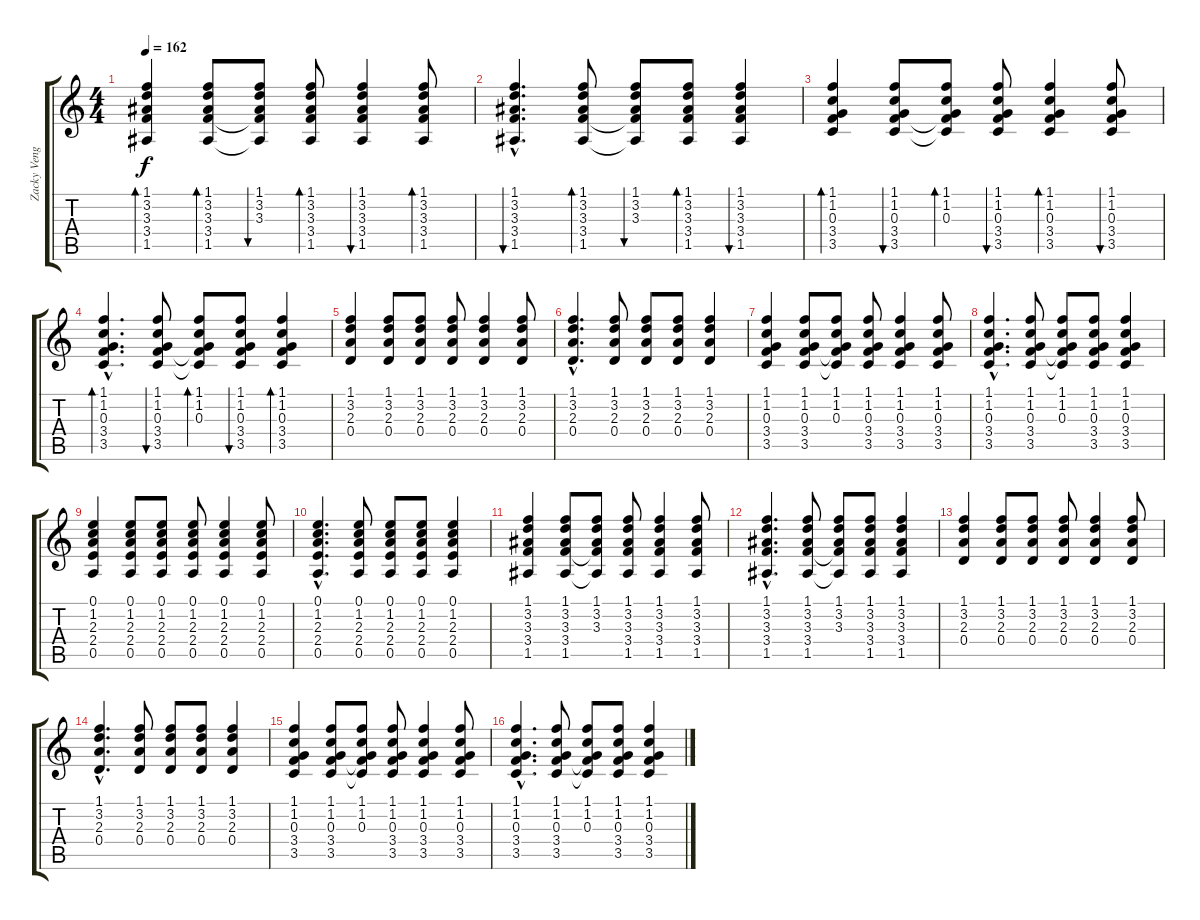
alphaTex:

\track ("Zacky Vengeance" "Zacky Veng") {instrument distortionguitar}
\staff {score tabs}
\tuning (E4 B3 G3 D3 A2 D2) {hide}
\ts (4 4)
\tempo 162
\clef g2
\ks c
(1.1 3.2 3.3 3.4 1.5).4{bd 60 dy f} (1.1 3.2 3.3 3.4 1.5).8{bd 60} (1.1 3.2 3.3 3.4{t} 1.5{t}).8{bu 60} (1.1 3.2 3.3 3.4 1.5).8{bd 60} (1.1 3.2 3.3 3.4 1.5).4{bu 60} (1.1 3.2 3.3 3.4 1.5).8{bd 60} |
(1.1{hac} 3.2{hac} 3.3{hac} 3.4{hac} 1.5{hac}).4{d bu 60} (1.1 3.2 3.3 3.4 1.5).8{bd 60} (1.1 3.2 3.3 3.4{t} 1.5{t}).8{bu 60} (1.1 3.2 3.3 3.4 1.5).8{bd 60} (1.1 3.2 3.3 3.4 1.5).4{bu 60} |
(1.1 1.2 0.3 3.4 3.5).4{bd 60} (1.1 1.2 0.3 3.4 3.5).8{bu 60} (1.1 1.2 0.3 3.4{t} 3.5{t}).8{bd 60} (1.1 1.2 0.3 3.4 3.5).8{bu 60} (1.1 1.2 0.3 3.4 3.5).4{bd 60} (1.1 1.2 0.3 3.4 3.5).8{bu 60} |
(1.1{hac} 1.2{hac} 0.3{hac} 3.4{hac} 3.5{hac}).4{d bd 60} (1.1 1.2 0.3 3.4 3.5).8{bu 60} (1.1 1.2 0.3 3.4{t} 3.5{t}).8{bd 60} (1.1 1.2 0.3 3.4 3.5).8{bu 60} (1.1 1.2 0.3 3.4 3.5).4{bd 60} |
(1.1 3.2 2.3 0.4).4 (1.1 3.2 2.3 0.4).8 (1.1 3.2 2.3 0.4).8 (1.1 3.2 2.3 0.4).8 (1.1 3.2 2.3 0.4).4 (1.1 3.2 2.3 0.4).8 |
(1.1{hac} 3.2{hac} 2.3{hac} 0.4{hac}).4{d} (1.1 3.2 2.3 0.4).8 (1.1 3.2 2.3 0.4).8 (1.1 3.2 2.3 0.4).8 (1.1 3.2 2.3 0.4).4 |
(1.1 1.2 0.3 3.4 3.5).4 (1.1 1.2 0.3 3.4 3.5).8 (1.1 1.2 0.3 3.4{t} 3.5{t}).8 (1.1 1.2 0.3 3.4 3.5).8 (1.1 1.2 0.3 3.4 3.5).4 (1.1 1.2 0.3 3.4 3.5).8 |
(1.1{hac} 1.2{hac} 0.3{hac} 3.4{hac} 3.5{hac}).4{d} (1.1 1.2 0.3 3.4 3.5).8 (1.1 1.2 0.3 3.4{t} 3.5{t}).8 (1.1 1.2 0.3 3.4 3.5).8 (1.1 1.2 0.3 3.4 3.5).4 |
(0.1 1.2 2.3 2.4 0.5).4 (0.1 1.2 2.3 2.4 0.5).8 (0.1 1.2 2.3 2.4 0.5).8 (0.1 1.2 2.3 2.4 0.5).8 (0.1 1.2 2.3 2.4 0.5).4 (0.1 1.2 2.3 2.4 0.5).8 |
(0.1{hac} 1.2{hac} 2.3{hac} 2.4{hac} 0.5{hac}).4{d} (0.1 1.2 2.3 2.4 0.5).8 (0.1 1.2 2.3 2.4 0.5).8 (0.1 1.2 2.3 2.4 0.5).8 (0.1 1.2 2.3 2.4 0.5).4 |
(1.1 3.2 3.3 3.4 1.5).4 (1.1 3.2 3.3 3.4 1.5).8 (1.1 3.2 3.3 3.4{t} 1.5{t}).8 (1.1 3.2 3.3 3.4 1.5).8 (1.1 3.2 3.3 3.4 1.5).4 (1.1 3.2 3.3 3.4 1.5).8 |
(1.1{hac} 3.2{hac} 3.3{hac} 3.4{hac} 1.5{hac}).4{d} (1.1 3.2 3.3 3.4 1.5).8 (1.1 3.2 3.3 3.4{t} 1.5{t}).8 (1.1 3.2 3.3 3.4 1.5).8 (1.1 3.2 3.3 3.4 1.5).4 |
(1.1 3.2 2.3 0.4).4 (1.1 3.2 2.3 0.4).8 (1.1 3.2 2.3 0.4).8 (1.1 3.2 2.3 0.4).8 (1.1 3.2 2.3 0.4).4 (1.1 3.2 2.3 0.4).8 |
(1.1{hac} 3.2{hac} 2.3{hac} 0.4{hac}).4{d} (1.1 3.2 2.3 0.4).8 (1.1 3.2 2.3 0.4).8 (1.1 3.2 2.3 0.4).8 (1.1 3.2 2.3 0.4).4 |
(1.1 1.2 0.3 3.4 3.5).4 (1.1 1.2 0.3 3.4 3.5).8 (1.1 1.2 0.3 3.4{t} 3.5{t}).8 (1.1 1.2 0.3 3.4 3.5).8 (1.1 1.2 0.3 3.4 3.5).4 (1.1 1.2 0.3 3.4 3.5).8 |
(1.1{hac} 1.2{hac} 0.3{hac} 3.4{hac} 3.5{hac}).4{d} (1.1 1.2 0.3 3.4 3.5).8 (1.1 1.2 0.3 3.4{t} 3.5{t}).8 (1.1 1.2 0.3 3.4 3.5).8 (1.1 1.2 0.3 3.4 3.5).4
